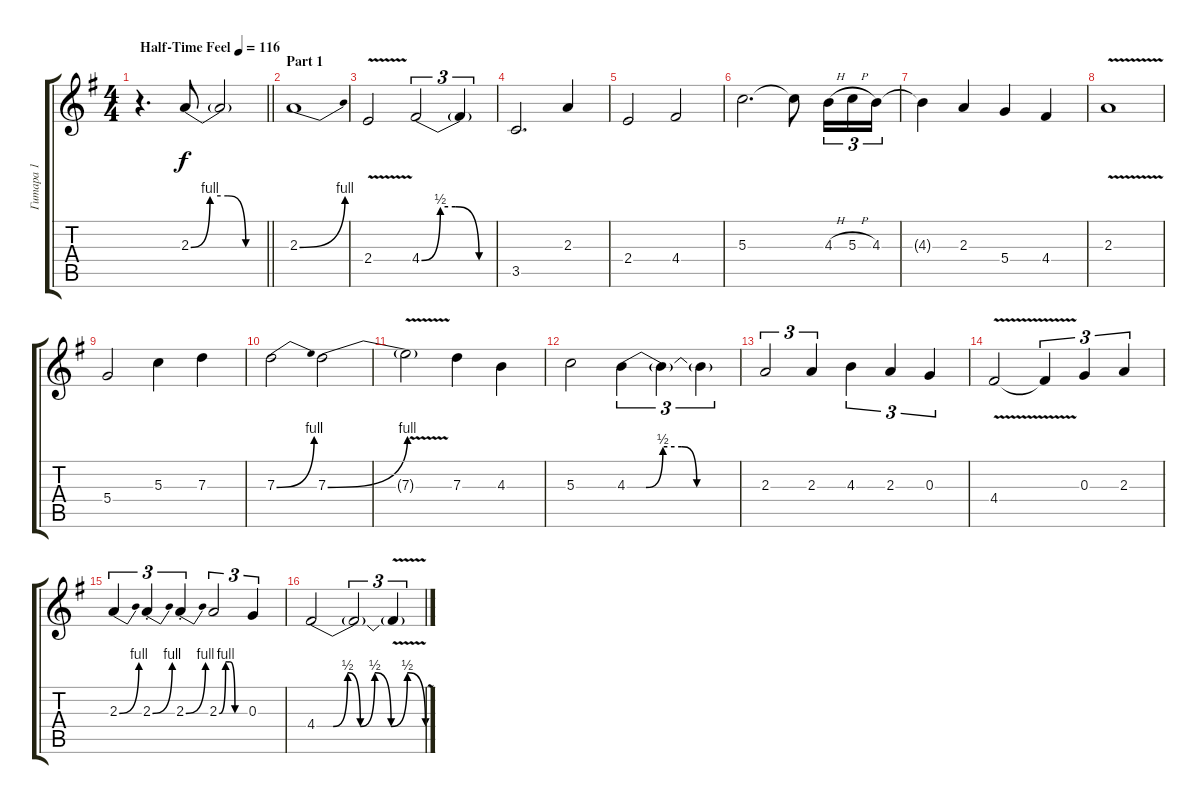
\track ("Гитара 1" "Гитара 1") {instrument distortionguitar}
\staff {score tabs}
\tuning (E4 B3 G3 D3 A2 E2) {hide}
\ts (4 4)
\tempo (116 "Half-Time Feel")
\clef g2
\barLineRight lightlight
\ks eminor
r.4{d dy f instrument distortionguitar} 2.3{be (custom 0 0 15 4 29 4 43 0 60 0)}.8 2.3{t}.2 |
\section ("" "Part 1")
2.3{be (bend 0 0 60 4)}.1 |
2.4{v}.2 4.4{be (custom 0 0 15 2 27 2 46 0 60 0)}.2{tu (3 2)} 4.4{t}.4{tu (3 2)} |
3.5.2{d} 2.3.4 |
2.4.2 4.4.2 |
5.3.2{d} 5.3{t}.8 4.3{h}.16{tu (3 2)} 5.3{h}.16{tu (3 2)} 4.3.16{tu (3 2)} |
4.3{t}.4 2.3.4 5.4.4 4.4.4 |
2.3{v}.1 |
5.4.2 5.3.4 7.3.4 |
7.3{be (bend 0 0 60 4)}.2 7.3{be (bend 0 0 60 4)}.2 |
7.3{v t}.2 7.3.4 4.3.4 |
5.3.2 4.3{be (custom 0 0 10 0 19 2 29 2 37 0 60 0)}.4{tu (3 2)} 4.3{t}.4{tu (3 2)} 4.3{t}.4{tu (3 2)} |
2.3.2{tu (3 2)} 2.3.4{tu (3 2)} 4.3.4{tu (3 2)} 2.3.4{tu (3 2)} 0.3.4{tu (3 2)} |
4.4{v}.2 4.4{t}.4{tu (3 2)} 0.3.4{tu (3 2)} 2.3.4{tu (3 2)} |
2.3{be (bend 0 0 60 4)}.4{tu (3 2)} 2.3{be (bend 0 0 60 4) st}.4{tu (3 2)} 2.3{be (bend 0 0 60 4) st}.4{tu (3 2)} 2.3{be (custom 0 0 15 4 25 4 37 0 60 0)}.2{tu (3 2)} 0.3.4{tu (3 2)} |
4.4{be (custom 0 0 9 0 17 2 24 0 32 2 41 0 50 2 60 0)}.2 4.4{t}.2{tu (3 2)} 4.4{v t}.4{tu (3 2)}
